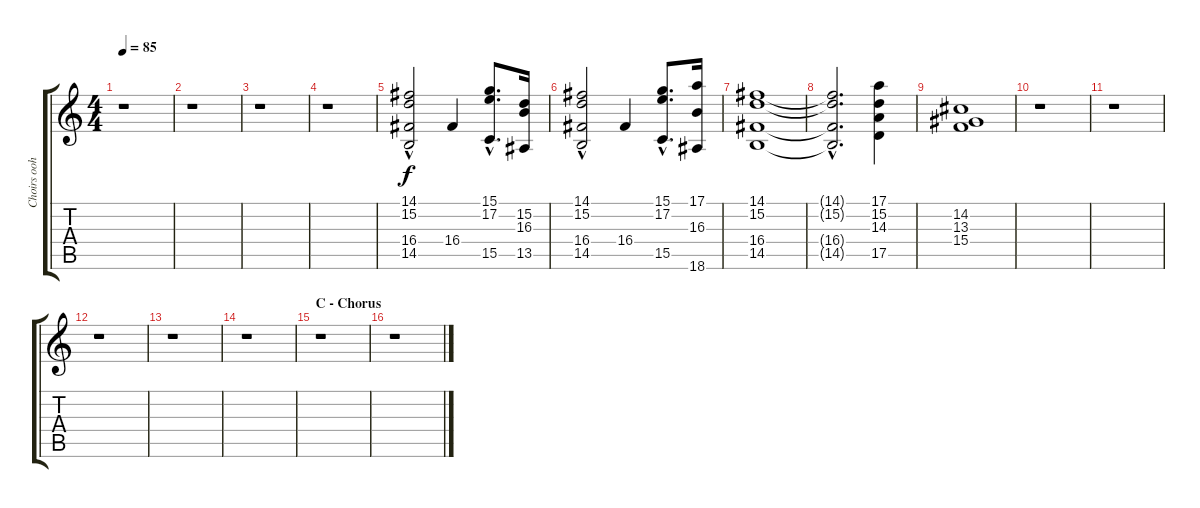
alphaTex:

\track ("Choirs oohs" "Choirs ooh") {instrument voiceoohs}
\staff {score tabs}
\tuning (E4 B3 G3 D3 A2 E2) {hide}
\ts (4 4)
\tempo 85
\clef g2
\ks c
r.1{dy f} |
r.1 |
r.1 |
r.1 |
(14.1{hac} 15.2{hac} 16.4 14.5{hac}).2 16.4.4 (15.1{hac} 17.2{hac} 15.5{hac}).8{d} (15.2 16.3 13.5).16 |
(14.1 15.2 16.4 14.5{hac}).2 16.4.4 (15.1{hac} 17.2{hac} 15.5{hac}).8{d} (17.1 16.3 18.6).16 |
(14.1 15.2 16.4 14.5).1 |
(14.1{hac t} 15.2{hac t} 16.4{hac t} 14.5{hac t}).2{d} (17.1 15.2 14.3 17.5).4 |
(14.2 13.3 15.4).1 |
r.1 |
r.1 |
r.1 |
r.1 |
r.1 |
\section ("" "C - Chorus")
r.1 |
r.1
